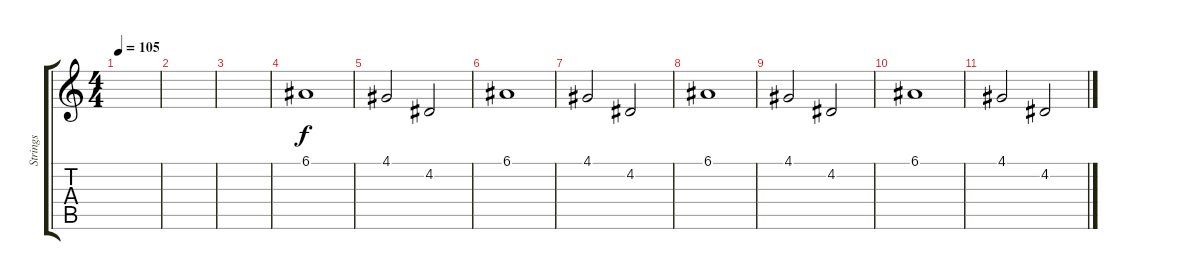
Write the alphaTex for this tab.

\track ("Strings" "Strings") {instrument stringensemble1}
\staff {score tabs}
\tuning (E4 B3 G3 D3 A2 E2) {hide}
\ts (4 4)
\tempo 105
\clef g2
\ks c
|
|
|
6.1.1 |
4.1.2 4.2.2 |
6.1.1 |
4.1.2 4.2.2 |
6.1.1 |
4.1.2 4.2.2 |
6.1.1 |
4.1.2 4.2.2
